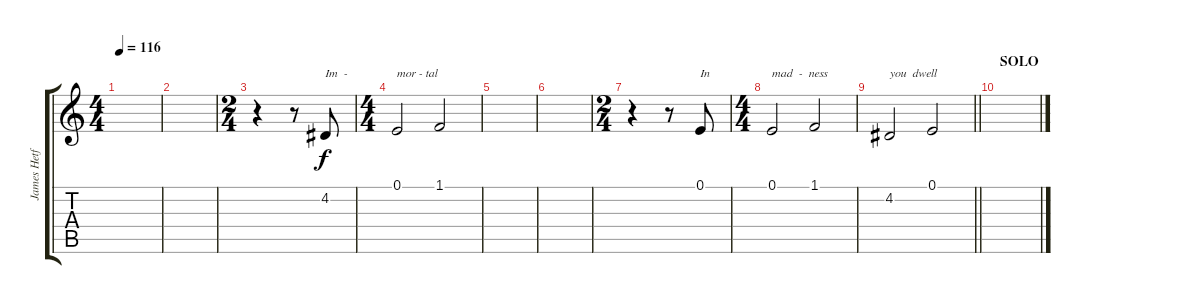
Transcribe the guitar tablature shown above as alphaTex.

\track ("James Hetfeild (Vocals)" "James Hetf") {instrument sopranosax}
\staff {score tabs}
\tuning (E4 B3 G3 D3 A2 D2) {hide}
\ts (4 4)
\tempo 116
\clef g2
\ks c
|
|
\ts (2 4)
r.4 r.8 4.2.8{txt "Im  -"} |
\ts (4 4)
0.1.2{txt "mor - tal"} 1.1.2 |
|
|
\ts (2 4)
r.4 r.8 0.1.8{txt "In"} |
\ts (4 4)
0.1.2{txt "mad  -  ness"} 1.1.2 |
\barLineRight lightlight
4.2.2{txt "you  dwell"} 0.1.2 |
\section ("" "SOLO")
